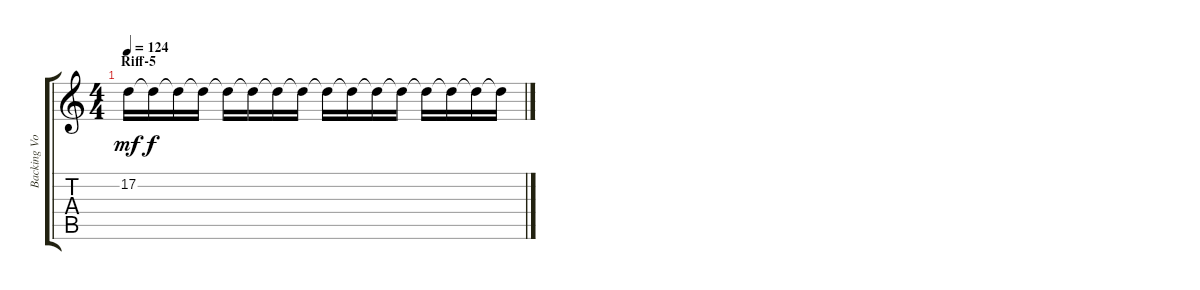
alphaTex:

\track ("Backing Vocals" "Backing Vo") {instrument trumpet}
\staff {score tabs}
\tuning (D4 A3 F3 C3 G2 D2) {hide}
\ts (4 4)
\section ("" "Riff-5")
\tempo 124
\clef g2
\ks c
17.2.16{dy mf} 17.2{t}.16{dy f} 17.2{t}.16 17.2{t}.16 17.2{t}.16 17.2{t}.16 17.2{t}.16 17.2{t}.16 17.2{t}.16 17.2{t}.16 17.2{t}.16 17.2{t}.16 17.2{t}.16 17.2{t}.16 17.2{t}.16 17.2{t}.16
